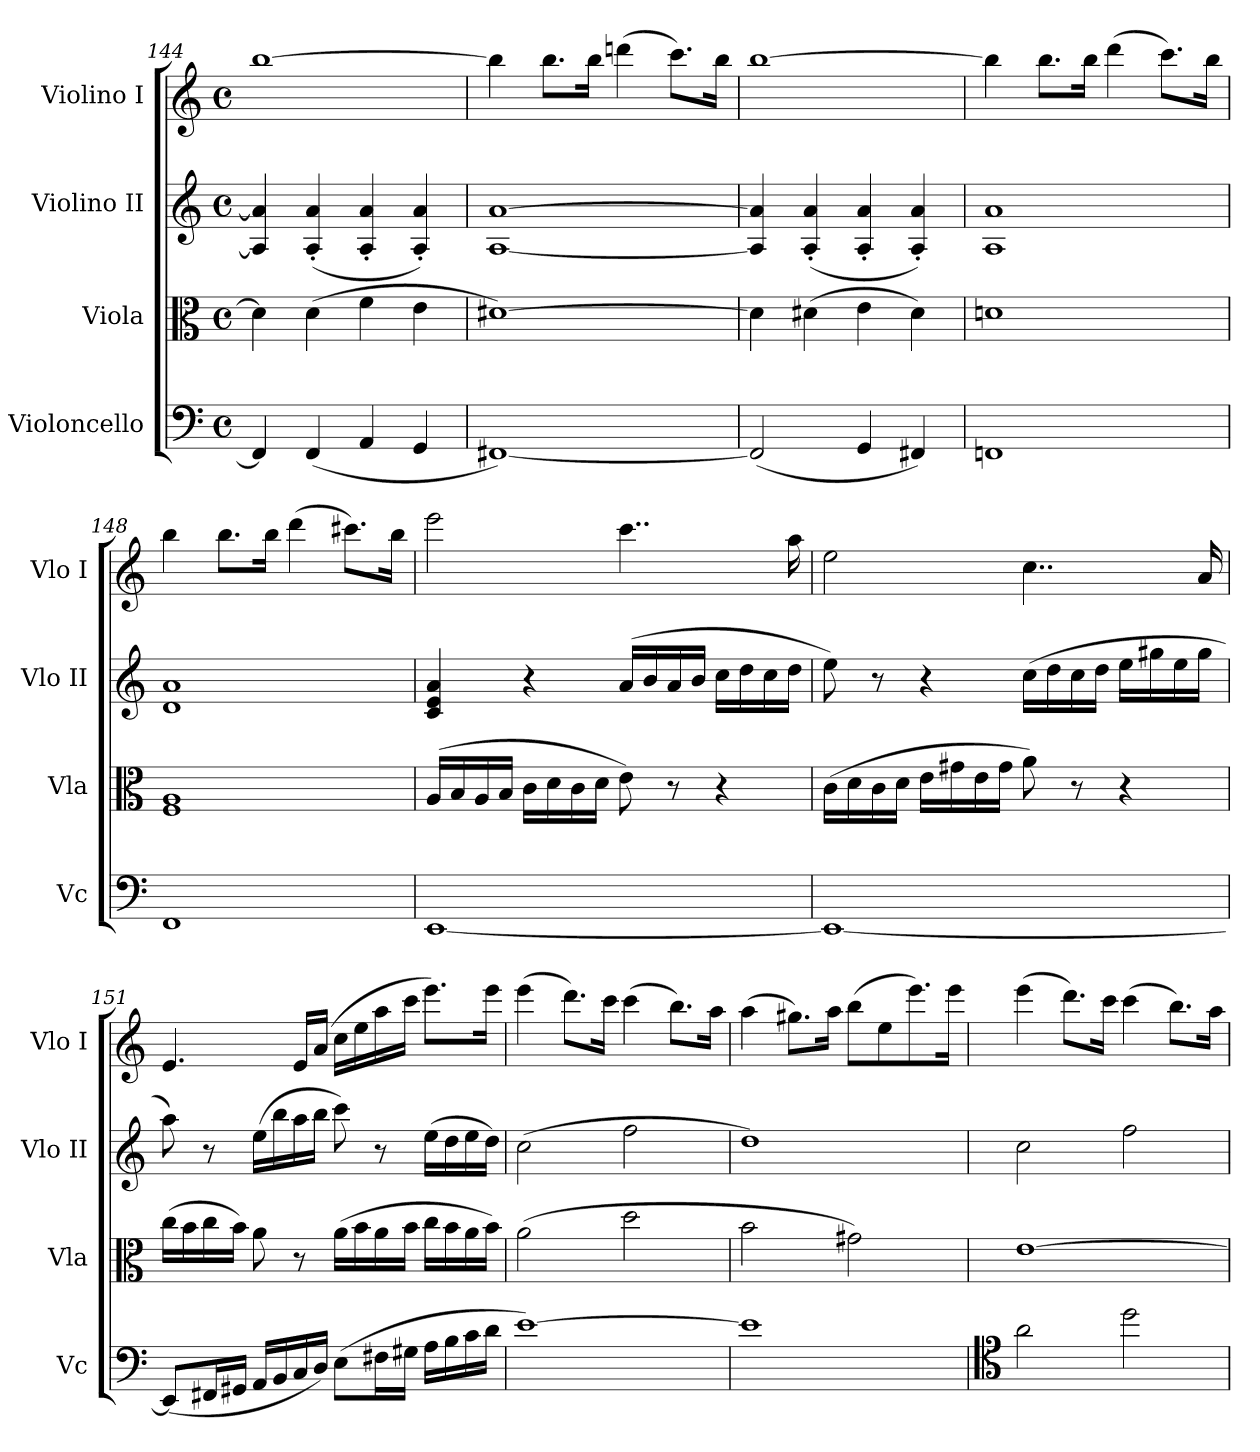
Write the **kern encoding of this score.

**kern	**kern	**kern	**kern
*part4	*part3	*part2	*part1
*staff4	*staff3	*staff2	*staff1
*I"Violoncello	*I"Viola	*I"Violino II	*I"Violino I
*I'Vc	*I'Vla	*I'Vlo II	*I'Vlo I
*clefF4	*clefC3	*clefG2	*clefG2
*k[]	*k[]	*k[]	*k[]
*M4/4	*M4/4	*M4/4	*M4/4
*met(c)	*met(c)	*met(c)	*met(c)
=144	=144	=144	=144
4FF/]	4d\]	4A/] 4a/]	[1bb
(4FF/	(4d\	(4A/' 4a/'	.
4AA/	4f\	4A/' 4a/'	.
4GG/	4e\	4A/' 4a/')	.
=145	=145	=145	=145
[1FF#X)	[1d#X)	[1A [1a	4bb\]
.	.	.	8.bb\L
.	.	.	16bb\Jk
.	.	.	(4dddn\
.	.	.	8.ccc\L)
.	.	.	16bb\Jk
!!LO:LB:g=z
=146	=146	=146	=146
(2FF#/]	4d#\]	4A/] 4a/]	[1bb
.	(4d#X\	(4A/' 4a/'	.
4GG/	4e\	4A/' 4a/'	.
4FF#X/)	4d#\)	4A/' 4a/')	.
=147	=147	=147	=147
1FFn	1dn	1A 1a	4bb\]
.	.	.	8.bb\L
.	.	.	16bb\Jk
.	.	.	(4ddd\
.	.	.	8.ccc\L)
.	.	.	16bb\Jk
=148	=148	=148	=148
1FF	1F 1A	1d 1a	4bb\
.	.	.	8.bb\L
.	.	.	16bb\Jk
.	.	.	(4ddd\
.	.	.	8.ccc#X\L)
.	.	.	16bb\Jk
=149	=149	=149	=149
[1EE	(16A/LL	4c/ 4e/ 4a/	2eee\
.	16B/	.	.
.	16A/	.	.
.	16B/JJ	.	.
.	16c\LL	4r	.
.	16d\	.	.
.	16c\	.	.
.	16d\JJ	.	.
.	8e\)	(16a/LL	4..ccc\
.	.	16b/	.
.	8r	16a/	.
.	.	16b/JJ	.
.	4r	16cc\LL	.
.	.	16dd\	.
.	.	16cc\	.
.	.	16dd\JJ	16aa\
=150	=150	=150	=150
1EE_	(16c\LL	8ee\)	2ee\
.	16d\	.	.
.	16c\	8r	.
.	16d\JJ	.	.
.	16e\LL	4r	.
.	16g#X\	.	.
.	16e\	.	.
.	16g#\JJ	.	.
.	8a\)	(16cc\LL	4..cc\
.	.	16dd\	.
.	8r	16cc\	.
.	.	16dd\JJ	.
.	4r	16ee\LL	.
.	.	16gg#X\	.
.	.	16ee\	.
.	.	16gg#\JJ	16a/
=151	=151	=151	=151
(8EE/L]	(16cc\LL	8aa\)	4.e/
.	16b\	.	.
16FF#X/L	16cc\	8r	.
16GG#X/JJ	16b\JJ)	.	.
16AA/LL	8a\	(16ee\LL	.
16BB/	.	16bb\	.
16C/	8r	16aa\	16e/LL
16D/JJ)	.	16bb\JJ	(16a/JJ
(8E\L	(16a\LL	8ccc\)	16cc\LL
.	16b\	.	16ee\
16F#X\L	16a\	8r	16aa\
16G#X\JJ	16b\JJ	.	16ccc\JJ
16A\LL	16cc\LL	(16ee\LL	8.eee\L)
16B\	16b\	16dd\	.
16c\	16a\	16ee\	.
16d\JJ	16b\JJ)	16dd\JJ)	16eee\Jk
!!LO:LB:g=z
=152	=152	=152	=152
[1e)	(2a\	(2cc\	(4eee\
.	.	.	8.ddd\L)
.	.	.	16ccc\Jk
.	2dd\	2ff\	(4ccc\
.	.	.	8.bb\L)
.	.	.	16aa\Jk
=153	=153	=153	=153
1e]	2b\	1dd)	(4aa\
.	.	.	8.gg#X\L)
.	.	.	16aa\Jk
.	2g#X\)	.	(8bb\L
.	.	.	8ee\
.	.	.	8.eee\)
.	.	.	16eee\Jk
=154	=154	=154	=154
*clefC4	*	*	*
2a\	[1e	2cc\	(4eee\
.	.	.	8.ddd\L)
.	.	.	16ccc\Jk
2dd\	.	2ff\	(4ccc\
.	.	.	8.bb\L)
.	.	.	16aa\Jk
=	=	=	=
*-	*-	*-	*-
